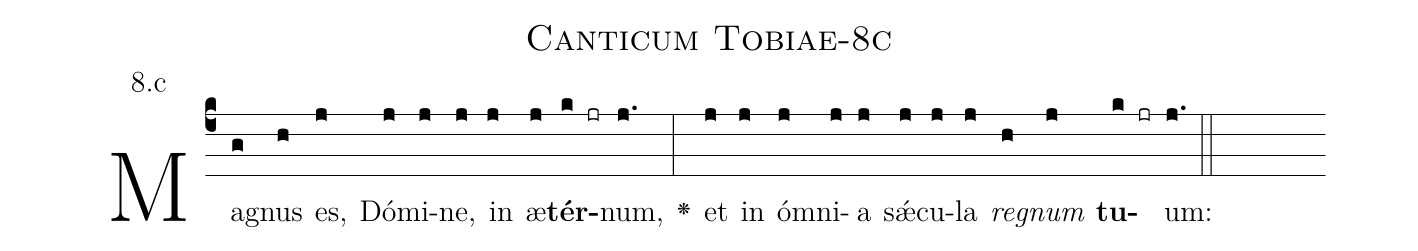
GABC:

name: Canticum Tobiae-8c;
annotation: 8.c;
%%
(c4)Ma(g)gnus(h) es,(j) Dó(j)mi(j)ne,(j) in(j) æ(j)<b>tér</b>(k jr)num,(j.) <v>\greheightstar</v>(:) et(j) in(j) óm(j)ni(j)a(j) sǽ(j)cu(j)la(j) <i>re</i>(h)<i>gnum</i>(j) <b>tu</b>(k jr)um:(j.) (::)


%E(j) u(j) o(h) u(j) a(k) e.(j.) (::)
